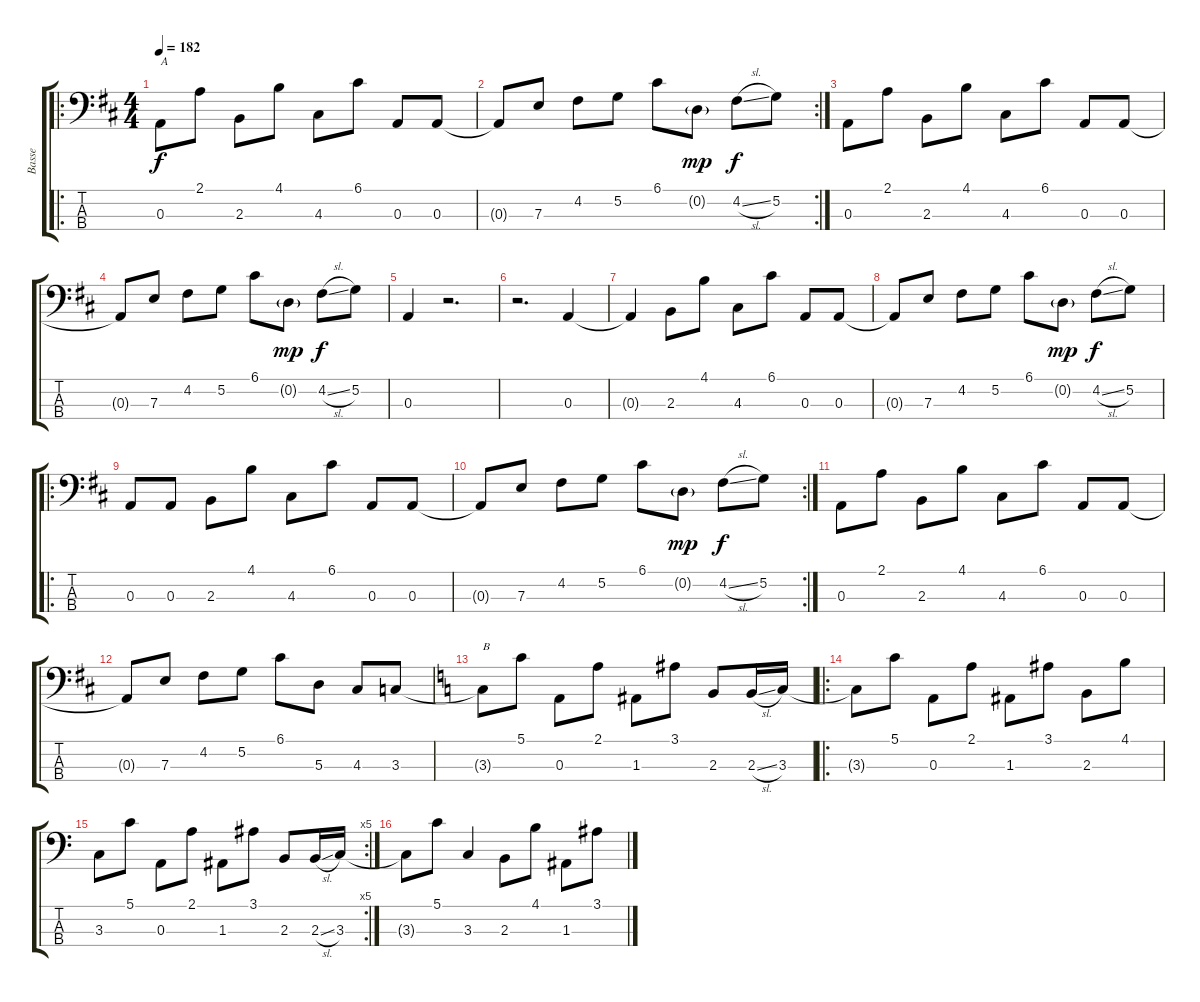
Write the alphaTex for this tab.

\track ("Basse" "Basse") {instrument acousticguitarsteel}
\staff {score tabs}
\tuning (G2 D2 A1 E1) {hide}
\ro
\ts (4 4)
\tempo 182
\clef f4
\ks d
0.3.8{txt "A" dy f instrument acousticguitarsteel} 2.1.8 2.3.8 4.1.8 4.3.8 6.1.8 0.3.8 0.3.8 |
\rc 2
0.3{t}.8 7.3.8 4.2.8 5.2.8 6.1.8 0.2{g}.8{dy mp} 4.2{sl}.8{dy f} 5.2.8 |
0.3.8 2.1.8 2.3.8 4.1.8 4.3.8 6.1.8 0.3.8 0.3.8 |
0.3{t}.8 7.3.8 4.2.8 5.2.8 6.1.8 0.2{g}.8{dy mp} 4.2{sl}.8{dy f} 5.2.8 |
0.3.4 r.2{d} |
r.2{d} 0.3.4 |
0.3{t}.4 2.3.8 4.1.8 4.3.8 6.1.8 0.3.8 0.3.8 |
0.3{t}.8 7.3.8 4.2.8 5.2.8 6.1.8 0.2{g}.8{dy mp} 4.2{sl}.8{dy f} 5.2.8 |
\ro
0.3.8 0.3.8 2.3.8 4.1.8 4.3.8 6.1.8 0.3.8 0.3.8 |
\rc 2
0.3{t}.8 7.3.8 4.2.8 5.2.8 6.1.8 0.2{g}.8{dy mp} 4.2{sl}.8{dy f} 5.2.8 |
0.3.8 2.1.8 2.3.8 4.1.8 4.3.8 6.1.8 0.3.8 0.3.8 |
0.3{t}.8 7.3.8 4.2.8 5.2.8 6.1.8 5.3.8 4.3.8 3.3.8 |
\ks c
3.3{t}.8{txt "B"} 5.1.8 0.3.8 2.1.8 1.3.8 3.1.8 2.3.8 2.3{sl}.16 3.3.16 |
\ro
3.3{t}.8 5.1.8 0.3.8 2.1.8 1.3.8 3.1.8 2.3.8 4.1.8 |
\rc 5
3.3.8 5.1.8 0.3.8 2.1.8 1.3.8 3.1.8 2.3.8 2.3{sl}.16 3.3.16 |
3.3{t}.8 5.1.8 3.3.4 2.3.8 4.1.8 1.3.8 3.1.8
